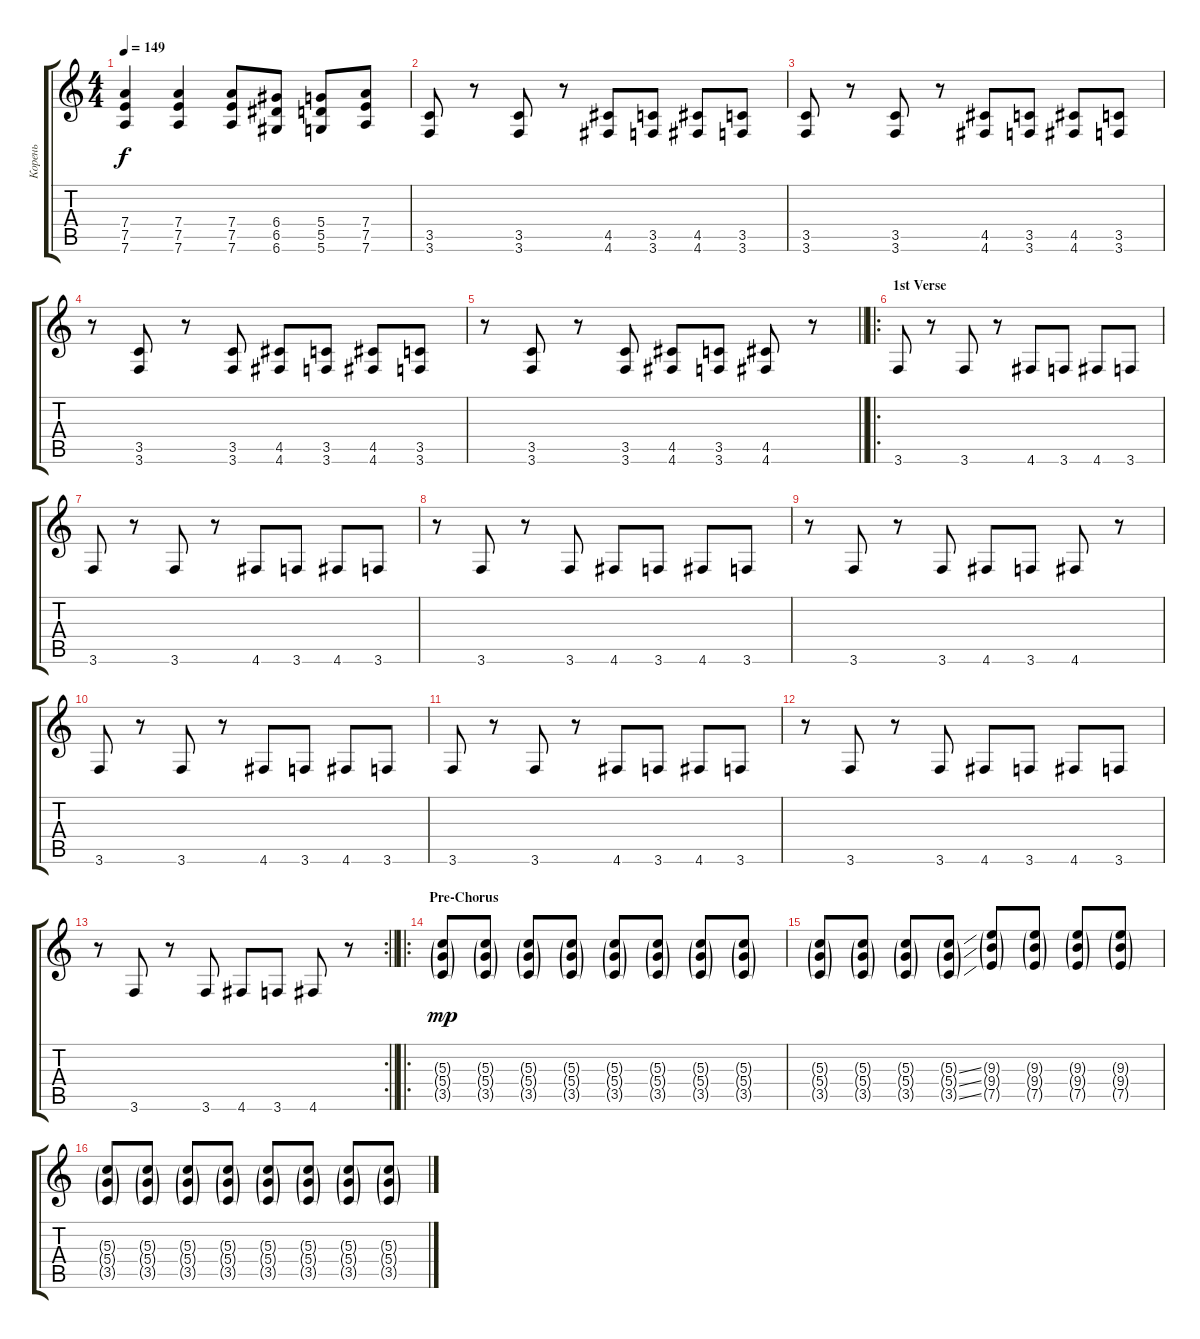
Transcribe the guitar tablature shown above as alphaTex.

\track ("Корень" "Корень") {instrument distortionguitar}
\staff {score tabs}
\tuning (E4 B3 G3 D3 A2 D2) {hide}
\ts (4 4)
\tempo 149
\clef g2
\ks c
(7.4 7.5 7.6).4{dy f} (7.4 7.5 7.6).4 (7.4 7.5 7.6).8 (6.4 6.5 6.6).8 (5.4 5.5 5.6).8 (7.4 7.5 7.6).8 |
(3.5 3.6).8 r.8 (3.5 3.6).8 r.8 (4.5 4.6).8 (3.5 3.6).8 (4.5 4.6).8 (3.5 3.6).8 |
(3.5 3.6).8 r.8 (3.5 3.6).8 r.8 (4.5 4.6).8 (3.5 3.6).8 (4.5 4.6).8 (3.5 3.6).8 |
r.8 (3.5 3.6).8 r.8 (3.5 3.6).8 (4.5 4.6).8 (3.5 3.6).8 (4.5 4.6).8 (3.5 3.6).8 |
\barLineRight lightlight
r.8 (3.5 3.6).8 r.8 (3.5 3.6).8 (4.5 4.6).8 (3.5 3.6).8 (4.5 4.6).8 r.8 |
\ro
\section ("" "1st Verse")
3.6.8 r.8 3.6.8 r.8 4.6.8 3.6.8 4.6.8 3.6.8 |
3.6.8 r.8 3.6.8 r.8 4.6.8 3.6.8 4.6.8 3.6.8 |
r.8 3.6.8 r.8 3.6.8 4.6.8 3.6.8 4.6.8 3.6.8 |
r.8 3.6.8 r.8 3.6.8 4.6.8 3.6.8 4.6.8 r.8 |
3.6.8 r.8 3.6.8 r.8 4.6.8 3.6.8 4.6.8 3.6.8 |
3.6.8 r.8 3.6.8 r.8 4.6.8 3.6.8 4.6.8 3.6.8 |
r.8 3.6.8 r.8 3.6.8 4.6.8 3.6.8 4.6.8 3.6.8 |
\rc 2
\barLineRight lightlight
r.8 3.6.8 r.8 3.6.8 4.6.8 3.6.8 4.6.8 r.8 |
\ro
\section ("" "Pre-Chorus")
(5.3{g} 5.4{g} 3.5{g}).8{dy mp} (5.3{g} 5.4{g} 3.5{g}).8 (5.3{g} 5.4{g} 3.5{g}).8 (5.3{g} 5.4{g} 3.5{g}).8 (5.3{g} 5.4{g} 3.5{g}).8 (5.3{g} 5.4{g} 3.5{g}).8 (5.3{g} 5.4{g} 3.5{g}).8 (5.3{g} 5.4{g} 3.5{g}).8 |
(5.3{g} 5.4{g} 3.5{g}).8 (5.3{g} 5.4{g} 3.5{g}).8 (5.3{g} 5.4{g} 3.5{g}).8 (5.3{ss g} 5.4{ss g} 3.5{ss g}).8 (9.3{g} 9.4{g} 7.5{g}).8 (9.3{g} 9.4{g} 7.5{g}).8 (9.3{g} 9.4{g} 7.5{g}).8 (9.3{g} 9.4{g} 7.5{g}).8 |
(5.3{g} 5.4{g} 3.5{g}).8 (5.3{g} 5.4{g} 3.5{g}).8 (5.3{g} 5.4{g} 3.5{g}).8 (5.3{g} 5.4{g} 3.5{g}).8 (5.3{g} 5.4{g} 3.5{g}).8 (5.3{g} 5.4{g} 3.5{g}).8 (5.3{g} 5.4{g} 3.5{g}).8 (5.3{g} 5.4{g} 3.5{g}).8
